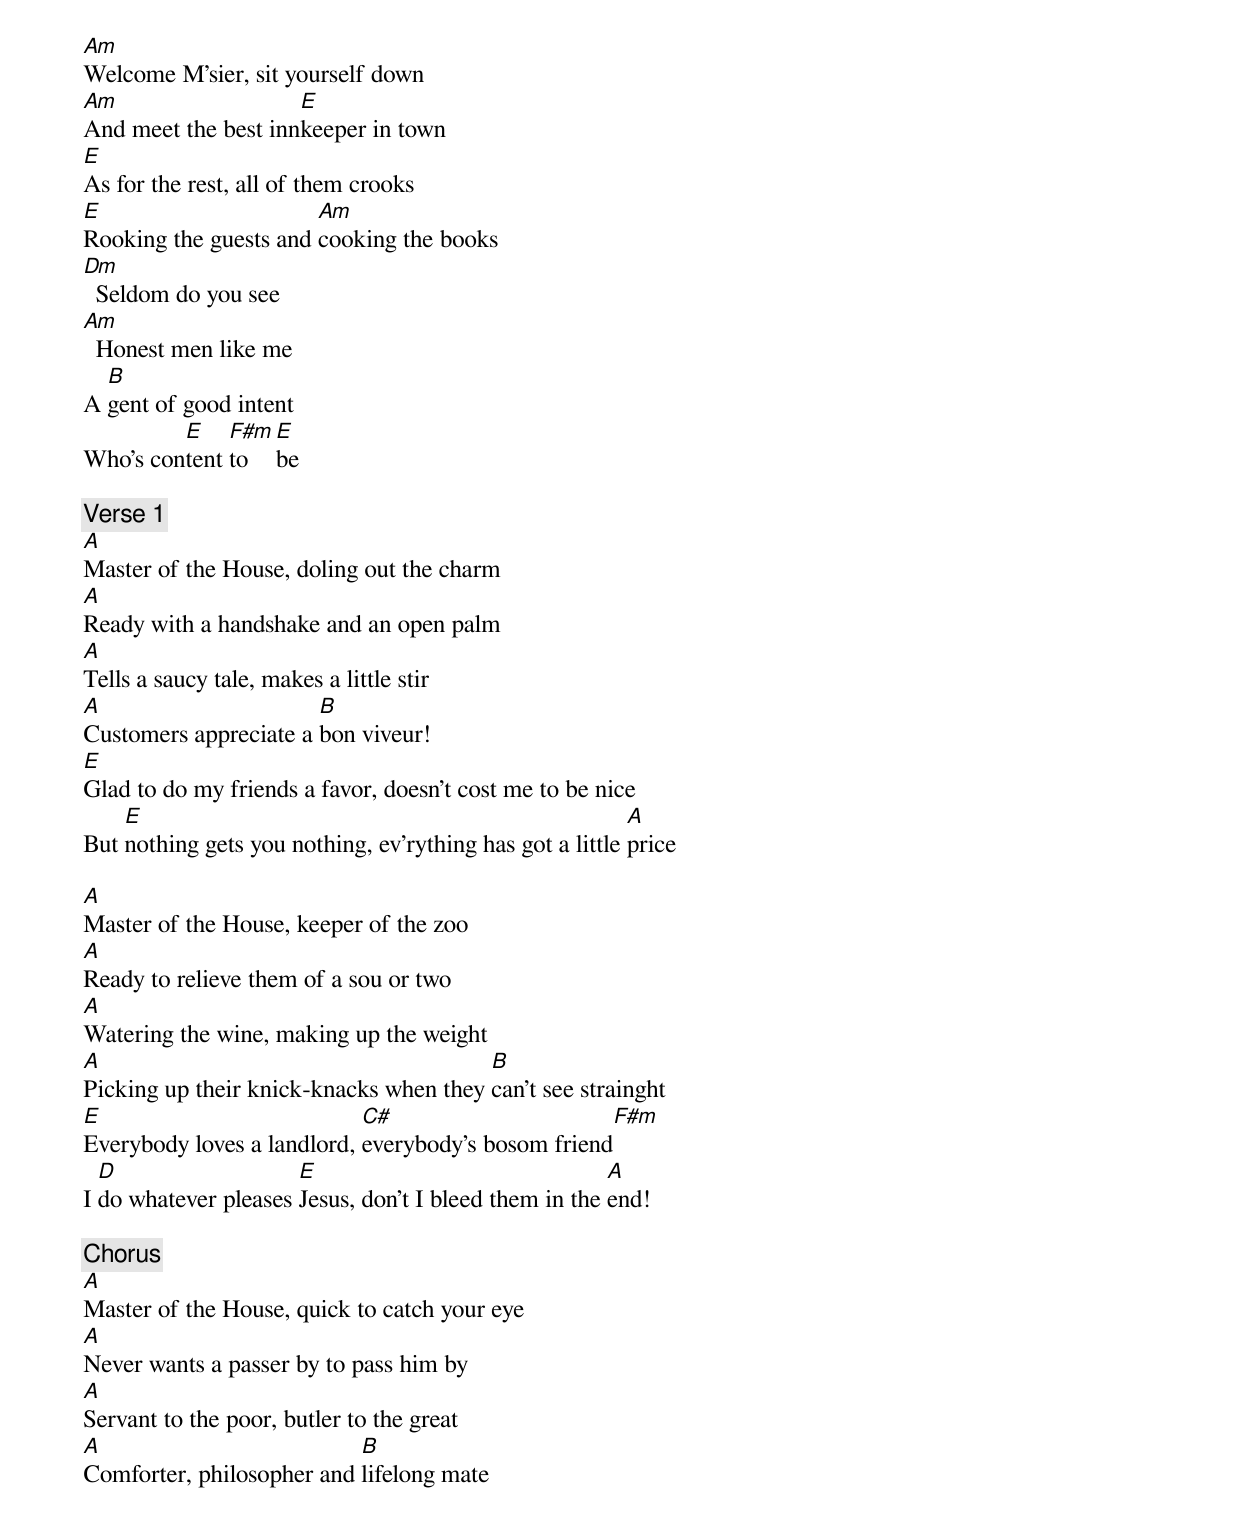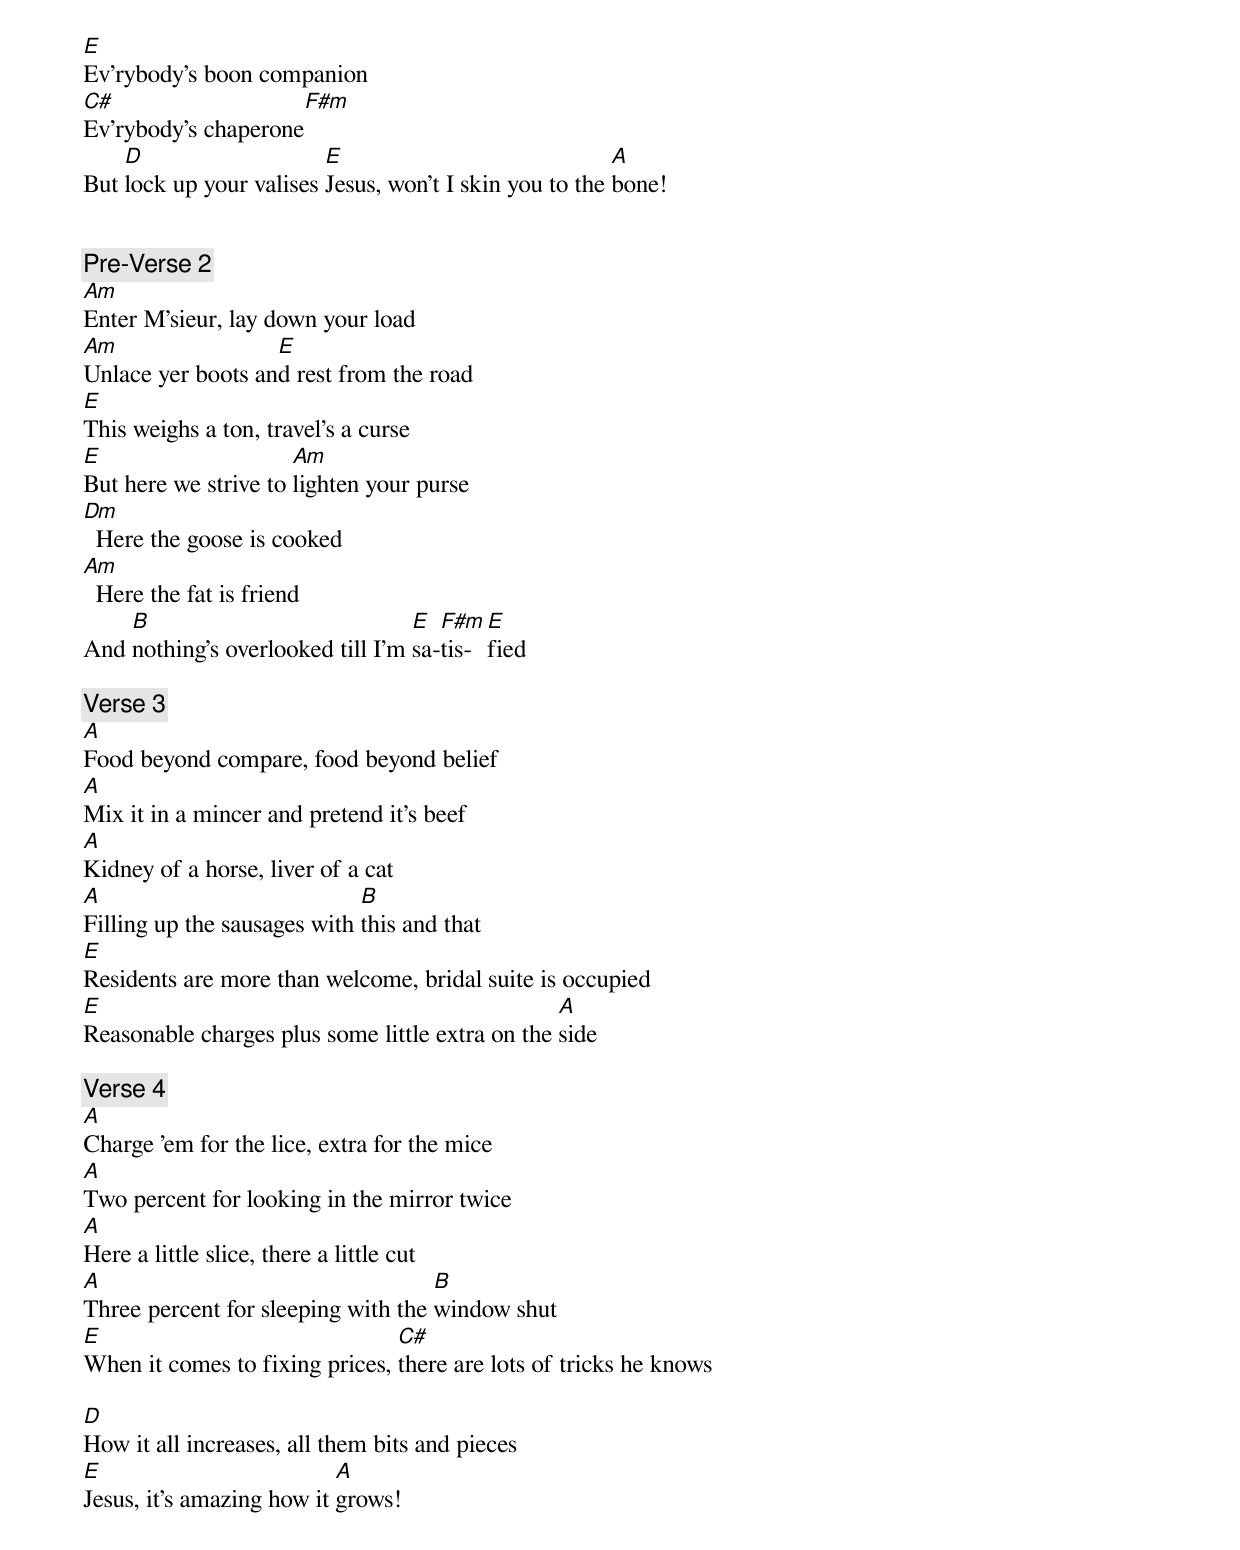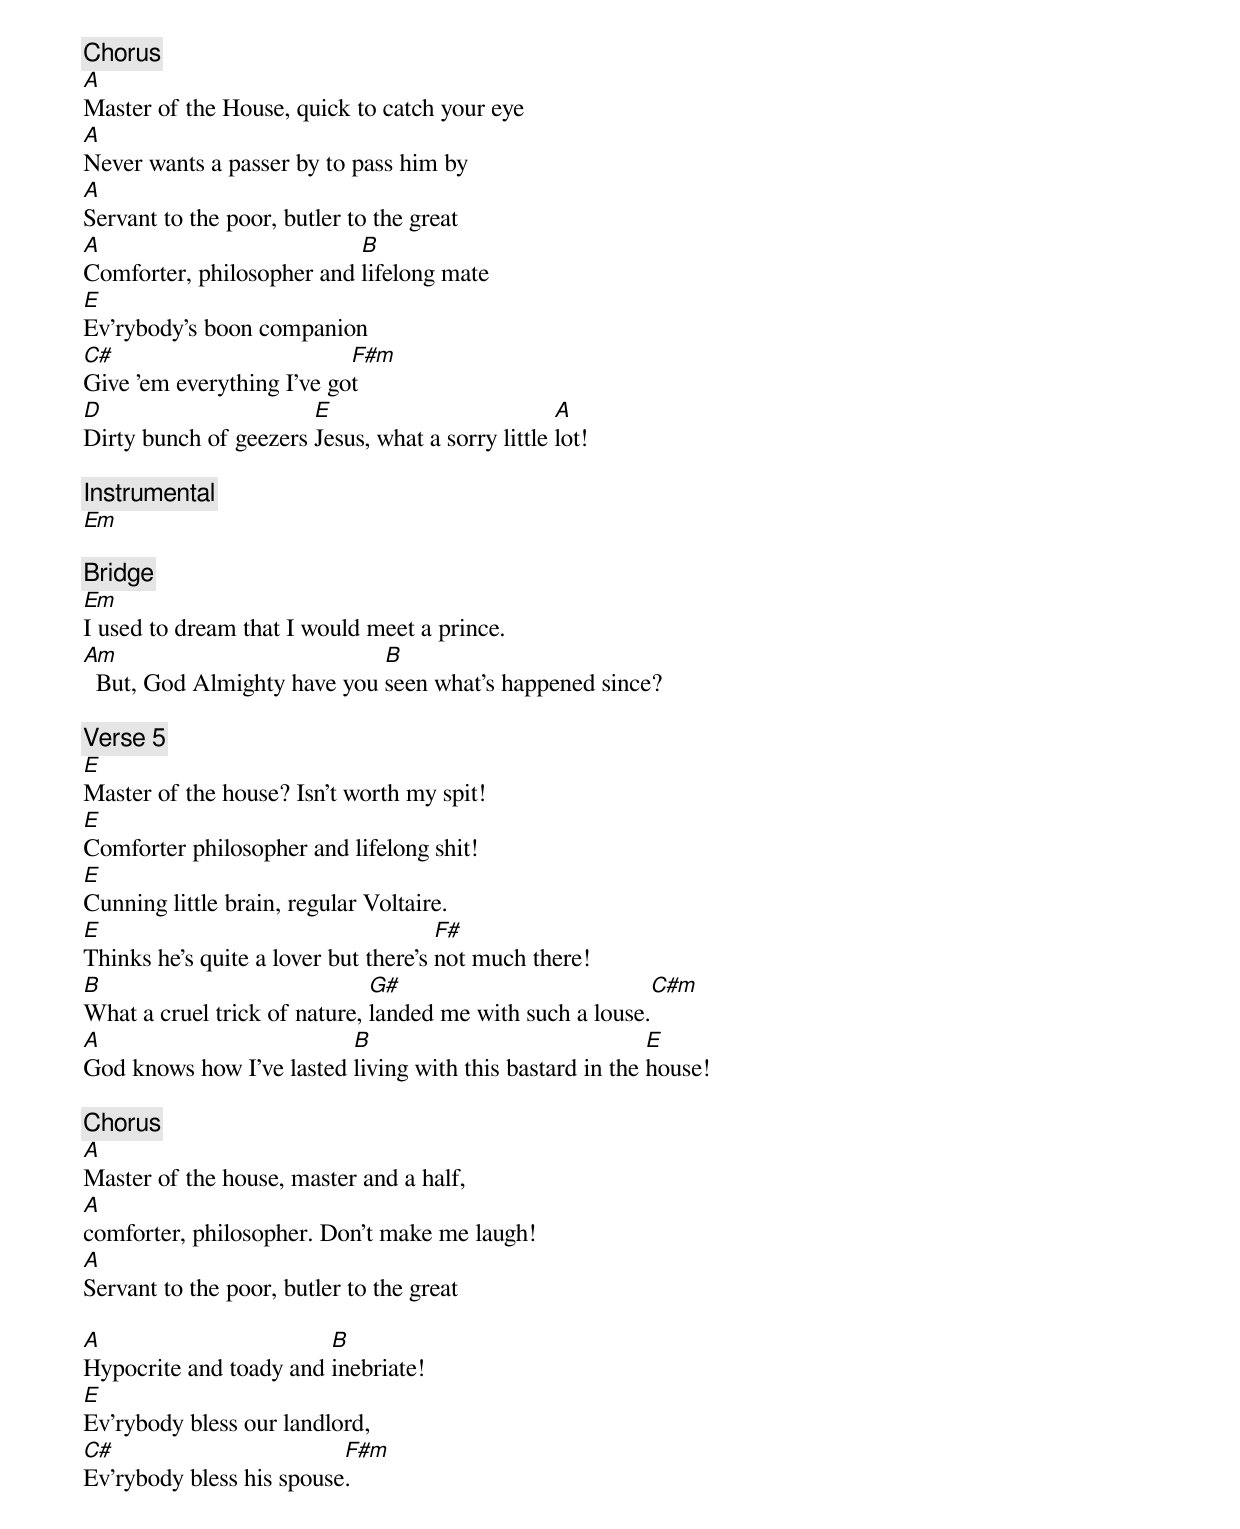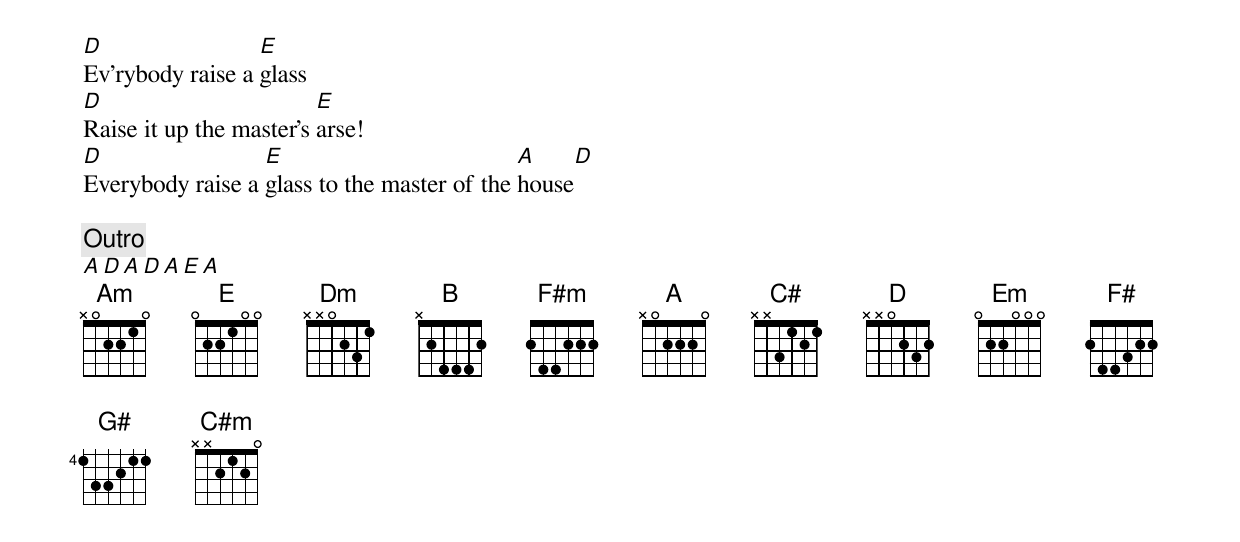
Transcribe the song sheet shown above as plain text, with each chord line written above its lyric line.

Am
Welcome M'sier, sit yourself down
Am                   E
And meet the best innkeeper in town
E
As for the rest, all of them crooks
E                      Am
Rooking the guests and cooking the books
Dm
  Seldom do you see
Am
  Honest men like me
  B
A gent of good intent
         E    F#m E
Who's content to  be

[Verse 1]
A
Master of the House, doling out the charm
A
Ready with a handshake and an open palm
A
Tells a saucy tale, makes a little stir
A                      B
Customers appreciate a bon viveur!
E
Glad to do my friends a favor, doesn't cost me to be nice
    E                                                     A
But nothing gets you nothing, ev'rything has got a little price

A
Master of the House, keeper of the zoo
A
Ready to relieve them of a sou or two
A
Watering the wine, making up the weight
A                                       B
Picking up their knick-knacks when they can't see strainght
E                           C#                       F#m
Everybody loves a landlord, everybody's bosom friend
  D                   E                                A
I do whatever pleases Jesus, don't I bleed them in the end!

[Chorus]
A
Master of the House, quick to catch your eye
A
Never wants a passer by to pass him by
A
Servant to the poor, butler to the great
A                          B
Comforter, philosopher and lifelong mate
E
Ev'rybody's boon companion
C#                   F#m
Ev'rybody's chaperone
    D                    E                              A
But lock up your valises Jesus, won't I skin you to the bone!


[Pre-Verse 2]
Am
Enter M'sieur, lay down your load
Am                 E
Unlace yer boots and rest from the road
E
This weighs a ton, travel's a curse
E                     Am
But here we strive to lighten your purse
Dm
  Here the goose is cooked
Am
  Here the fat is friend
    B                             E  F#m E
And nothing's overlooked till I'm sa-tis-fied

[Verse 3]
A
Food beyond compare, food beyond belief
A
Mix it in a mincer and pretend it's beef
A
Kidney of a horse, liver of a cat
A                            B
Filling up the sausages with this and that
E
Residents are more than welcome, bridal suite is occupied
E                                                A
Reasonable charges plus some little extra on the side

[Verse 4]
A
Charge 'em for the lice, extra for the mice
A
Two percent for looking in the mirror twice
A
Here a little slice, there a little cut
A                                   B
Three percent for sleeping with the window shut
E                               C#
When it comes to fixing prices, there are lots of tricks he knows

D
How it all increases, all them bits and pieces
E                          A
Jesus, it's amazing how it grows!

[Chorus]
A
Master of the House, quick to catch your eye
A
Never wants a passer by to pass him by
A
Servant to the poor, butler to the great
A                          B
Comforter, philosopher and lifelong mate
E
Ev'rybody's boon companion
C#                         F#m
Give 'em everything I've got
D                      E                          A
Dirty bunch of geezers Jesus, what a sorry little lot!

[Instrumental]
Em

[Bridge]
Em
I used to dream that I would meet a prince.
Am                           B
  But, God Almighty have you seen what's happened since?

[Verse 5]
E
Master of the house? Isn't worth my spit!
E
Comforter philosopher and lifelong shit!
E
Cunning little brain, regular Voltaire.
E                                     F#
Thinks he's quite a lover but there's not much there!
B                             G#                          C#m
What a cruel trick of nature, landed me with such a louse.
A                         B                               E
God knows how I've lasted living with this bastard in the house!

[Chorus]
A
Master of the house, master and a half,
A
comforter, philosopher. Don't make me laugh!
A
Servant to the poor, butler to the great

A                       B
Hypocrite and toady and inebriate!
E
Ev'rybody bless our landlord,
C#                        F#m
Ev'rybody bless his spouse.
D                 E
Ev'rybody raise a glass
D                        E
Raise it up the master's arse!
D                 E                          A       D
Everybody raise a glass to the master of the house

[Outro]
A  D  A  D  A    E  A
